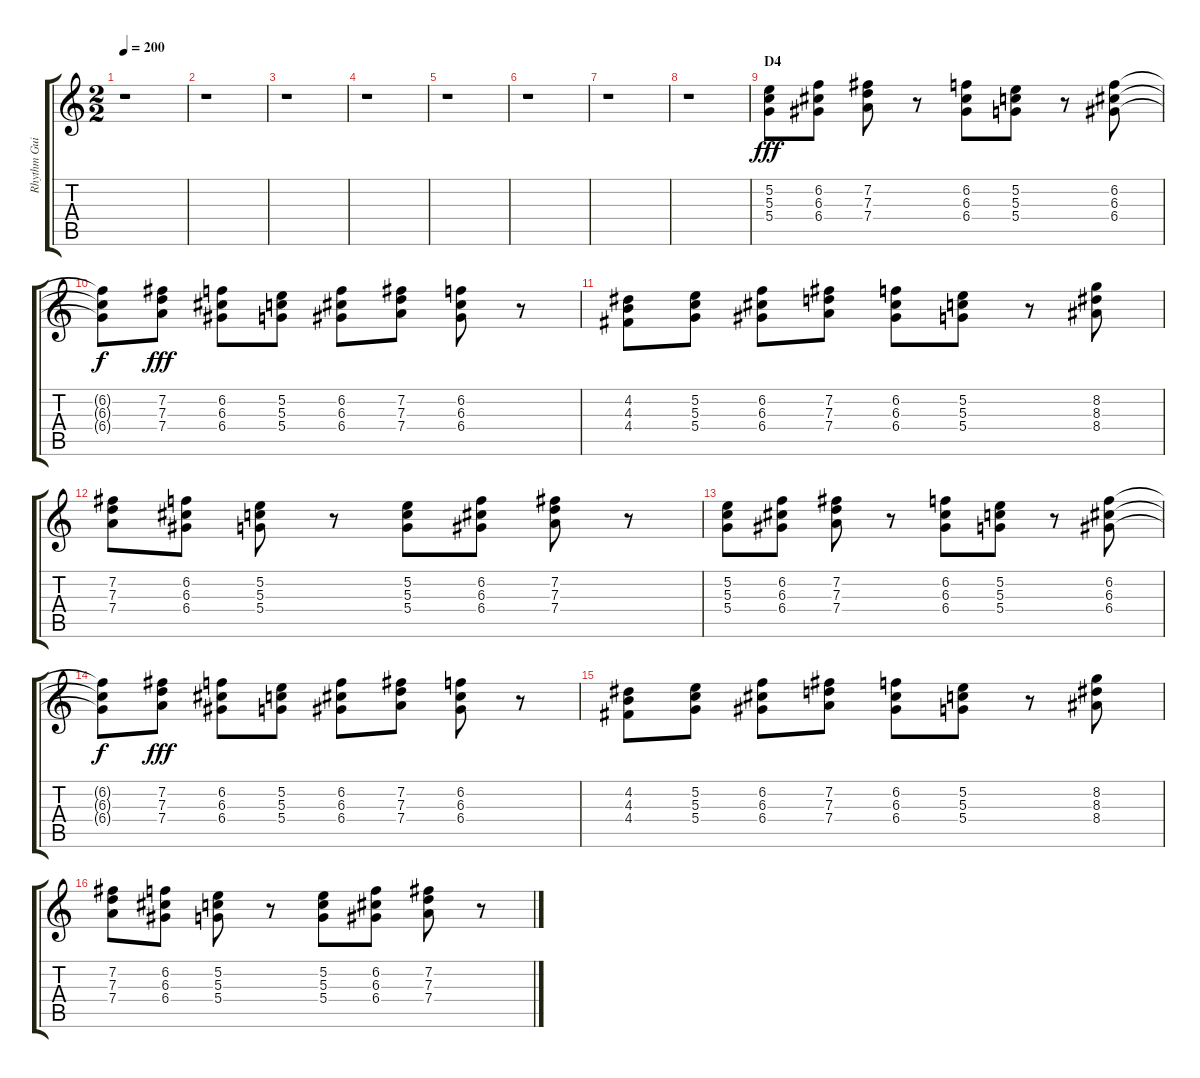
\track ("Rhythm Guitar 1" "Rhythm Gui") {instrument distortionguitar}
\staff {score tabs}
\tuning (E4 B3 G3 D3 A2 E2) {hide}
\ts (2 2)
\tempo 200
\clef g2
\ks c
r.1{dy fff} |
r.1 |
r.1 |
r.1 |
r.1 |
r.1 |
r.1 |
r.1 |
\section ("" "D4")
(5.2 5.3 5.4).8{volume 11} (6.2 6.3 6.4).8 (7.2 7.3 7.4).8 r.8 (6.2 6.3 6.4).8 (5.2 5.3 5.4).8 r.8 (6.2 6.3 6.4).8 |
(6.2{t} 6.3{t} 6.4{t}).8{dy f} (7.2 7.3 7.4).8{dy fff} (6.2 6.3 6.4).8 (5.2 5.3 5.4).8 (6.2 6.3 6.4).8 (7.2 7.3 7.4).8 (6.2 6.3 6.4).8 r.8 |
(4.2 4.3 4.4).8 (5.2 5.3 5.4).8 (6.2 6.3 6.4).8 (7.2 7.3 7.4).8 (6.2 6.3 6.4).8 (5.2 5.3 5.4).8 r.8 (8.2 8.3 8.4).8 |
(7.2 7.3 7.4).8 (6.2 6.3 6.4).8 (5.2 5.3 5.4).8 r.8 (5.2 5.3 5.4).8 (6.2 6.3 6.4).8 (7.2 7.3 7.4).8 r.8 |
(5.2 5.3 5.4).8 (6.2 6.3 6.4).8 (7.2 7.3 7.4).8 r.8 (6.2 6.3 6.4).8 (5.2 5.3 5.4).8 r.8 (6.2 6.3 6.4).8 |
(6.2{t} 6.3{t} 6.4{t}).8{dy f} (7.2 7.3 7.4).8{dy fff} (6.2 6.3 6.4).8 (5.2 5.3 5.4).8 (6.2 6.3 6.4).8 (7.2 7.3 7.4).8 (6.2 6.3 6.4).8 r.8 |
(4.2 4.3 4.4).8 (5.2 5.3 5.4).8 (6.2 6.3 6.4).8 (7.2 7.3 7.4).8 (6.2 6.3 6.4).8 (5.2 5.3 5.4).8 r.8 (8.2 8.3 8.4).8 |
(7.2 7.3 7.4).8 (6.2 6.3 6.4).8 (5.2 5.3 5.4).8 r.8 (5.2 5.3 5.4).8 (6.2 6.3 6.4).8 (7.2 7.3 7.4).8 r.8
